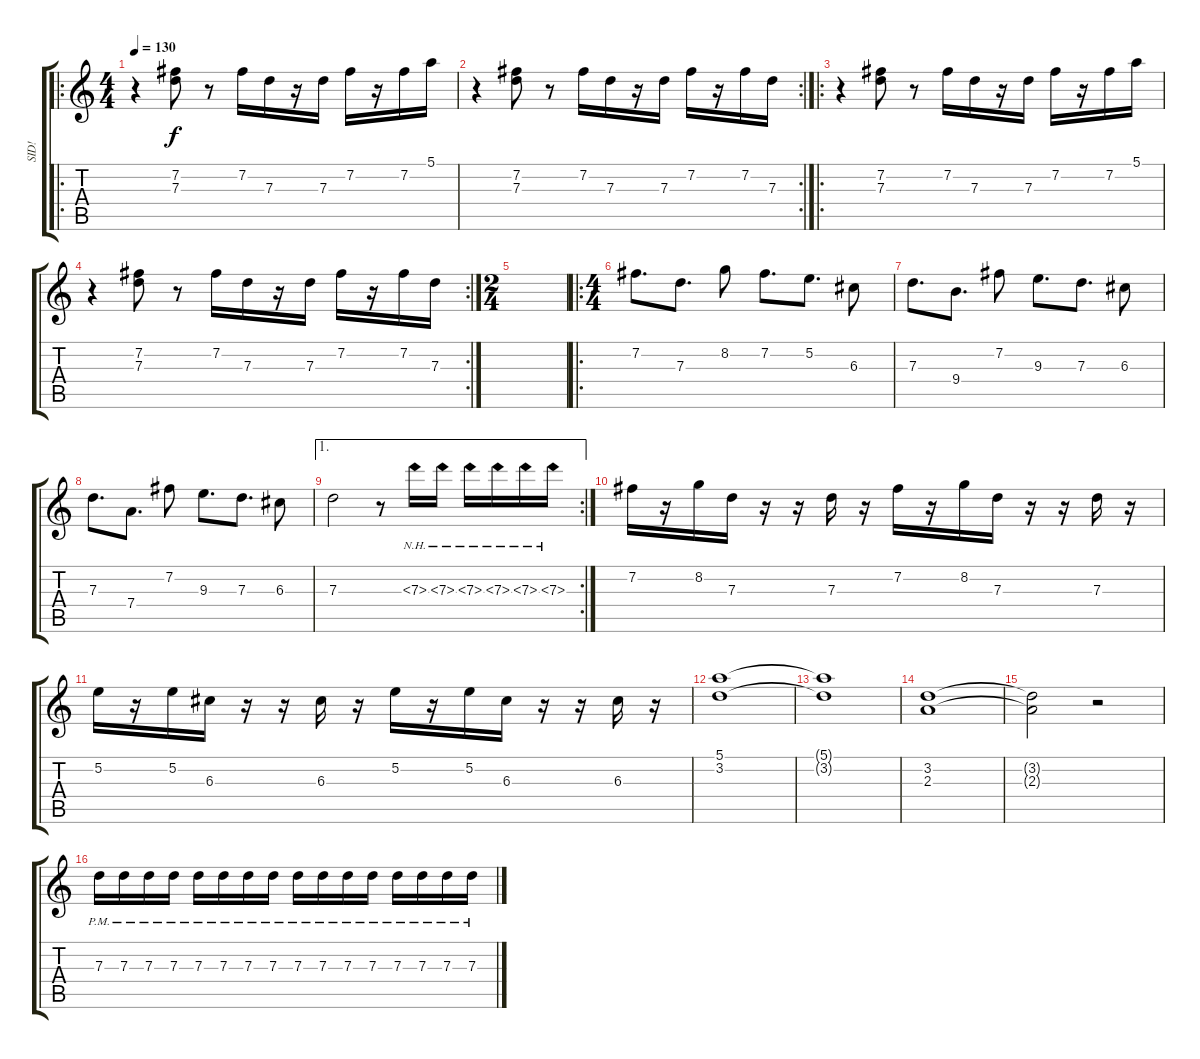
\track ("SID!" "SID!") {instrument distortionguitar}
\staff {score tabs}
\tuning (E4 B3 G3 D3 A2 E2) {hide}
\ro
\ts (4 4)
\tempo 130
\clef g2
\ks c
r.4{dy f instrument distortionguitar} (7.2 7.3).8 r.8 7.2.16 7.3.16 r.16 7.3.16 7.2.16 r.16 7.2.16 5.1.16 |
\rc 2
r.4 (7.2 7.3).8 r.8 7.2.16 7.3.16 r.16 7.3.16 7.2.16 r.16 7.2.16 7.3.16 |
\ro
r.4 (7.2 7.3).8 r.8 7.2.16 7.3.16 r.16 7.3.16 7.2.16 r.16 7.2.16 5.1.16 |
\rc 2
r.4 (7.2 7.3).8 r.8 7.2.16 7.3.16 r.16 7.3.16 7.2.16 r.16 7.2.16 7.3.16 |
\ts (2 4)
|
\ro
\ts (4 4)
7.2.8{d} 7.3.8{d} 8.2.8 7.2.8{d} 5.2.8{d} 6.3.8 |
7.3.8{d} 9.4.8{d} 7.2.8 9.3.8{d} 7.3.8{d} 6.3.8 |
7.3.8{d} 7.4.8{d} 7.2.8 9.3.8{d} 7.3.8{d} 6.3.8 |
\ae 1
\rc 2
7.3.2 r.8 7.3{nh}.16 7.3{nh}.16 7.3{nh}.16 7.3{nh}.16 7.3{nh}.16 7.3{nh}.16 |
7.2.16 r.16 8.2.16 7.3.16 r.16 r.16 7.3.16 r.16 7.2.16 r.16 8.2.16 7.3.16 r.16 r.16 7.3.16 r.16 |
5.2.16 r.16 5.2.16 6.3.16 r.16 r.16 6.3.16 r.16 5.2.16 r.16 5.2.16 6.3.16 r.16 r.16 6.3.16 r.16 |
(5.1 3.2).1 |
(5.1{t} 3.2{t}).1 |
(3.2 2.3).1 |
(3.2{t} 2.3{t}).2 r.2 |
7.3{pm}.16 7.3{pm}.16 7.3{pm}.16 7.3{pm}.16 7.3{pm}.16 7.3{pm}.16 7.3{pm}.16 7.3{pm}.16 7.3{pm}.16 7.3{pm}.16 7.3{pm}.16 7.3{pm}.16 7.3{pm}.16 7.3{pm}.16 7.3{pm}.16 7.3{pm}.16
